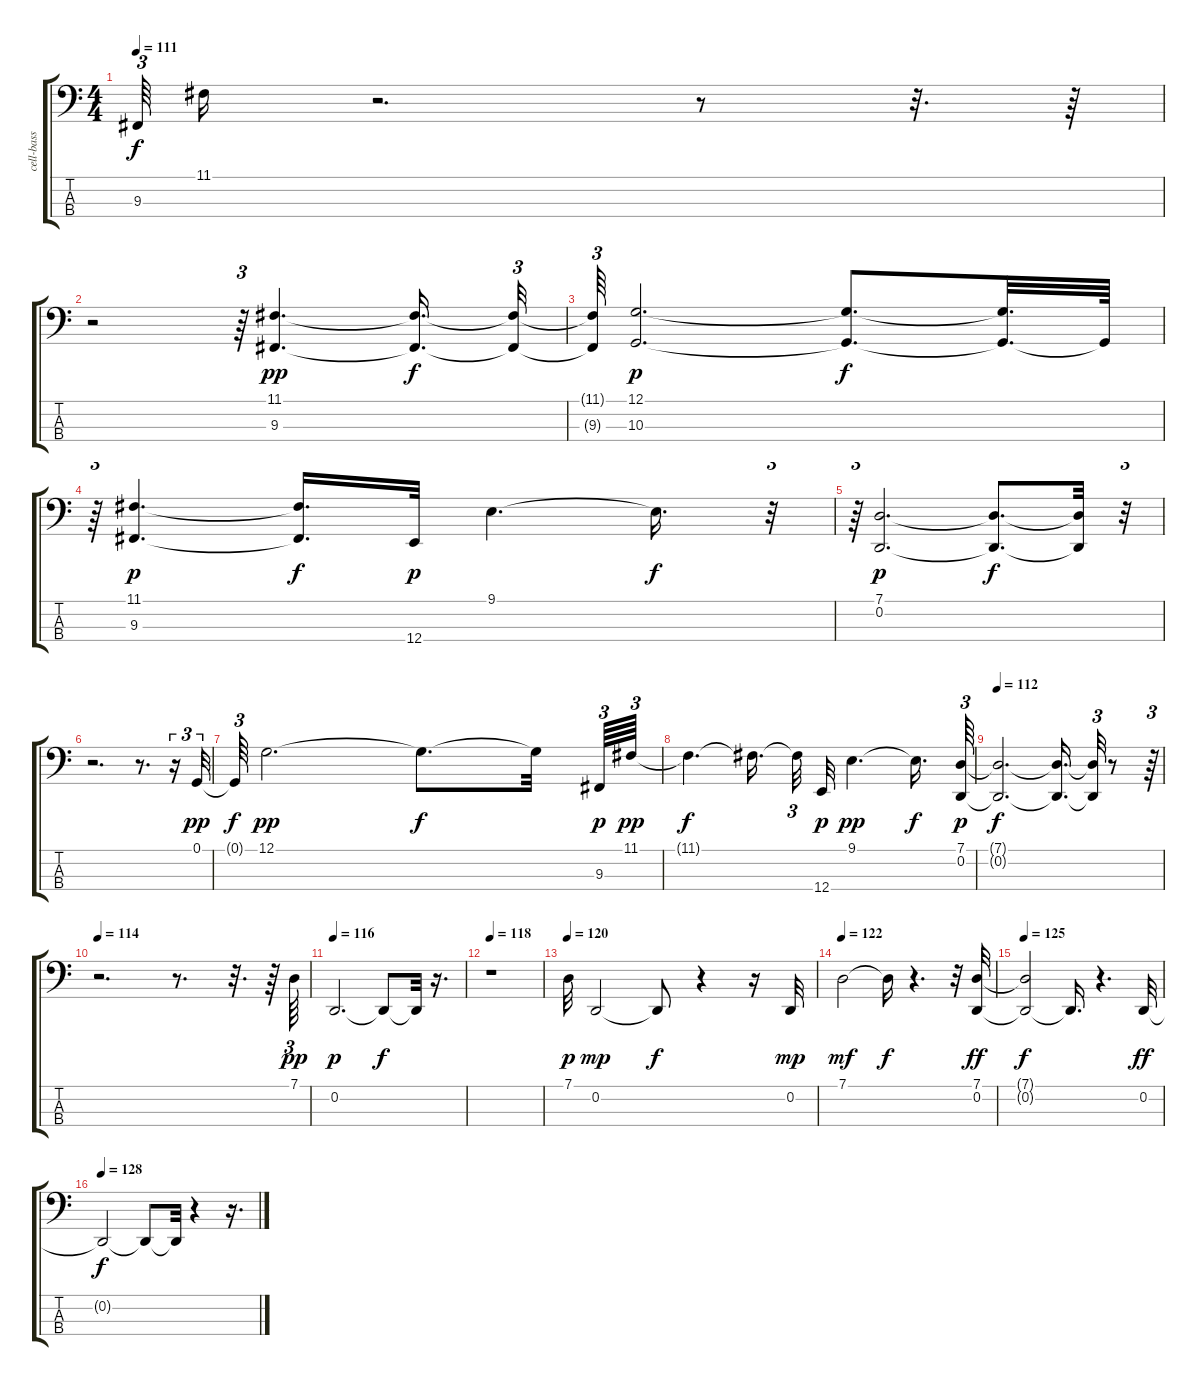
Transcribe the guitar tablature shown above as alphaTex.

\track ("cell-bass" "cell-bass") {instrument stringensemble2}
\staff {score tabs}
\tuning (G2 D2 A1 E1) {hide}
\ts (4 4)
\tempo 111
\clef f4
\ks c
9.3{t}.64{tu (3 2) dy f} 11.1.16 r.2{d} r.8 r.32{d} r.64 |
r.2 r.64{tu (3 2)} (11.1 9.3).4{d dy pp} (11.1{t} 9.3{t}).16{d dy f} (11.1{t} 9.3{t}).32{tu (3 2)} |
(11.1{t} 9.3{t}).64{tu (3 2)} (12.1 10.3).2{d dy p} (12.1{t} 10.3{t}).8{d dy f} (12.1{t} 10.3{t}).32{d} 10.3{t}.64 |
r.64{tu (3 2)} (11.1 9.3).4{d dy p} (11.1{t} 9.3{t}).16{d dy f} 12.4.32{dy p} 9.1.4{d} 9.1{t}.16{d dy f} r.32{tu (3 2)} |
r.64{tu (3 2)} (7.1 0.2).2{d dy p} (7.1{t} 0.2{t}).8{d dy f} (7.1{t} 0.2{t}).32 r.32{tu (3 2)} |
r.2{d} r.8{d} r.16{tu (3 2)} 0.1.32{tu (3 2) dy pp} |
0.1{t}.64{tu (3 2) dy f} 12.1.2{d dy pp} 12.1{t}.8{d dy f} 12.1{t}.32{beam splitsecondary} 9.3.64{tu (3 2) dy p} 11.1.64{tu (3 2) dy pp} |
11.1{t}.4{d dy f} 11.1{t}.16{d beam splitsecondary} 11.1{t}.32{tu (3 2)} 12.4.32{dy p} 9.1.4{d dy pp} 9.1{t}.16{d dy f} (7.1 0.2).64{tu (3 2) dy p} |
\tempo 112
(7.1{t} 0.2{t}).2{d dy f} (7.1{t} 0.2{t}).16{d} (7.1{t} 0.2{t}).32{tu (3 2)} r.8 r.64{tu (3 2)} |
\tempo 114
r.2{d} r.8{d} r.32{d} r.64 7.1.64{tu (3 2) dy pp} |
\tempo 116
0.2.2{d dy p} 0.2{t}.8{dy f} 0.2{t}.32 r.16{d} |
\tempo 118
r.1 |
\tempo 120
7.1.32{dy p} 0.2.2{dy mp} 0.2{t}.8{dy f} r.4 r.16 0.2.32{dy mp} |
\tempo 122
7.1.2{dy mf} 7.1{t}.16{dy f} r.4{d} r.32 (7.1 0.2).32{dy ff} |
\tempo 125
(7.1{t} 0.2{t}).2{dy f} 0.2{t}.16{d} r.4{d} 0.2.32{dy ff} |
\tempo 128
0.2{t}.2{dy f} 0.2{t}.8 0.2{t}.32 r.4 r.16{d}
